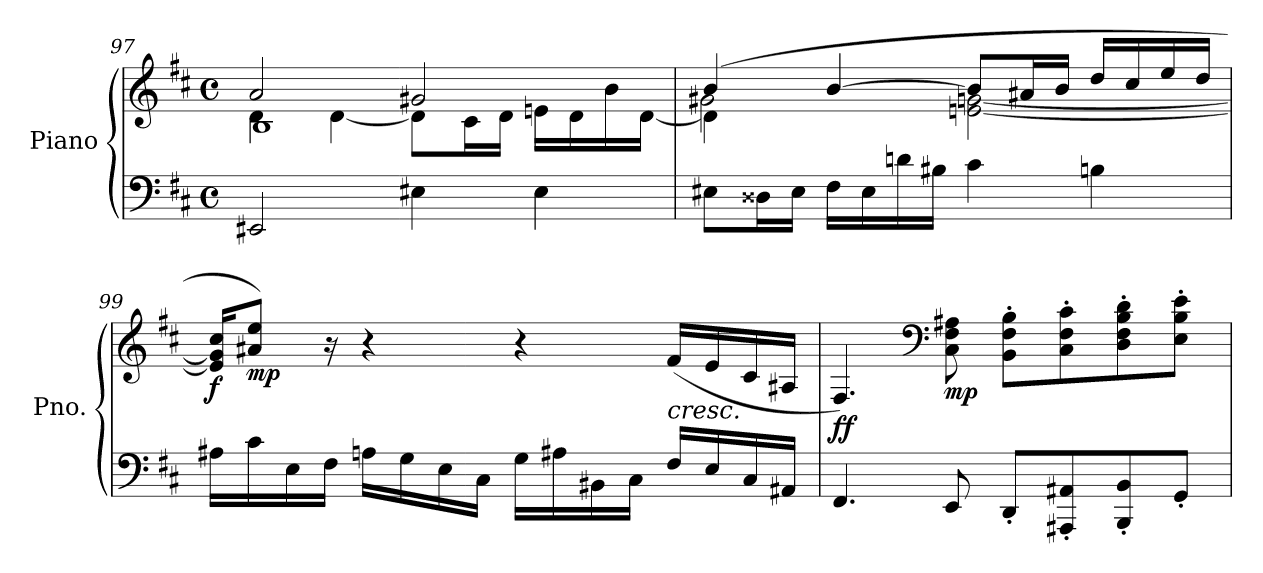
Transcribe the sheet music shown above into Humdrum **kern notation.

**kern	**kern	**dynam
*part1	*part1	*part1
*staff2	*staff1	*staff1/2
*I"Piano	*	*
*I'Pno.	*	*
*clefF4	*clefG2	*
*k[f#c#]	*k[f#c#]	*
*M4/4	*M4/4	*
*met(c)	*met(c)	*
=97	=97	=97
*	*^	*
*	*	*^	*
2EE#X/	2a/	4d\	1B	.
.	.	[4d\	.	.
4E#X\	2g#X/	8d\L]	.	.
.	.	16c#<\L	.	.
.	.	16d<\JJ	.	.
4E#\	.	16en<\LL	.	.
.	.	16d<\	.	.
.	.	16b\	.	.
.	.	[16d\JJ	.	.
=98	=98	=98	=98	=98
*	*MM110	*	*	*
8E#X\L	(>4b/	4d\]	2g#X\	.
16D##X\L	.	.	.	.
16E#\JJ	.	.	.	.
16F#\LL	[4b/	4ryy	.	.
16E#\	.	.	.	.
16dn\	.	.	.	.
16B#X\JJ	.	.	.	.
4c#\	8b/L]	[2en\ [2gn\	2ryy	.
.	16a#X/L	.	.	.
.	16b/JJ	.	.	.
4Bn\	16dd/LL	.	.	.
.	16cc#/	.	.	.
.	16ee/	.	.	.
.	16dd/JJ	.	.	.
*	*v	*v	*v	*
!!LO:LB:g=z
=99	=99	=99
*	*MM115	*
!	!	!LO:DY:b
16A#X\LL	16e/] 16g/] 16cc#/KL	f
!	!	!LO:DY:b
16c#\	8a#X/ 8ee/J)	mp
16E\	.	.
16F#\JJ	16r	.
16An\LL	4r	.
16G\	.	.
16E\	.	.
16C#\JJ	.	.
16G\LL	4r	.
16A#X\	.	.
16BB#X\	.	.
16C#\JJ	.	.
!	!	!LO:HP:b
16F#/LL	(<16f#/LL	<
16E/	16e/	.
16C#/	16c#/	.
16AA#X/JJ	16A#X/JJ	.
=100	=100	=100
!	!	!LO:DY:b
4.FF#/	4.F#/)	ff
*	*clefF4	*
!	!	!LO:DY:b
8EE/	8C#\ 8F#\ 8A#X\	mp
8DD'/L	8BB\' 8F#\' 8B\'L	.
8AAA#X/' 8AA#X/'	8C#\' 8F#\' 8c#\'	.
8BBB/' 8BB/'	8D\' 8F#\' 8B\' 8d\'	.
8GG'/J	8E\' 8B\' 8e\'J	.
.	.	[
=	=	=
*-	*-	*-
